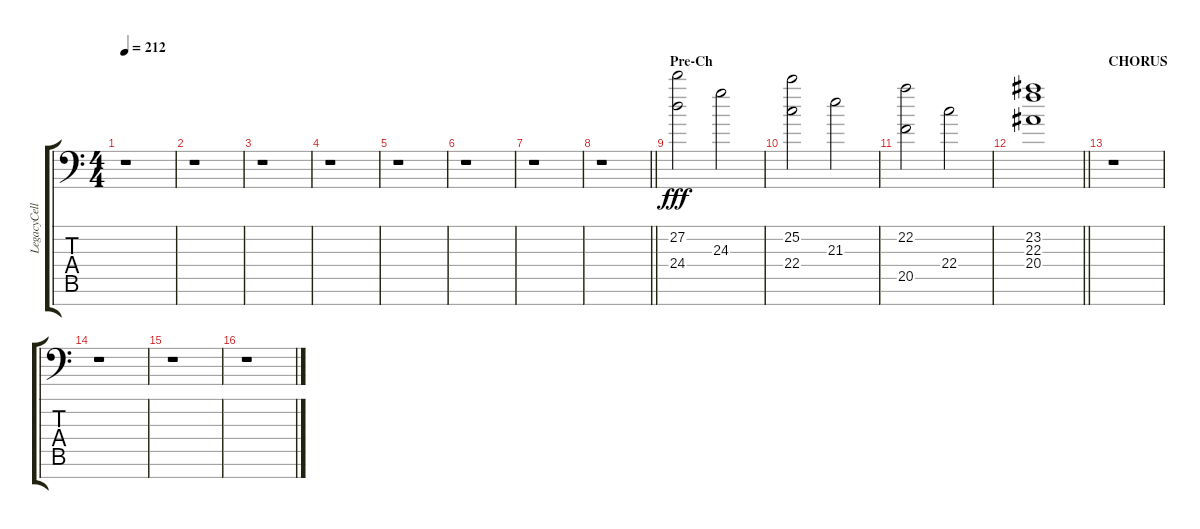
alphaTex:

\track ("LegacyCell 04" "LegacyCell") {instrument pad6metallic}
\staff {score tabs}
\tuning (C8 B3 G3 D3 A2 E2 C-1) {hide}
\ts (4 4)
\tempo 212
\clef f4
\ks c
r.1{dy fff} |
r.1 |
r.1 |
r.1 |
r.1 |
r.1 |
r.1 |
\barLineRight lightlight
r.1 |
\section ("" "Pre-Ch")
(27.2 24.4).2 24.3.2 |
(25.2 22.4).2 21.3.2 |
(22.2 20.5).2 22.4.2 |
\barLineRight lightlight
(23.2 22.3 20.4).1 |
\section ("" "CHORUS")
r.1 |
r.1 |
r.1 |
r.1
